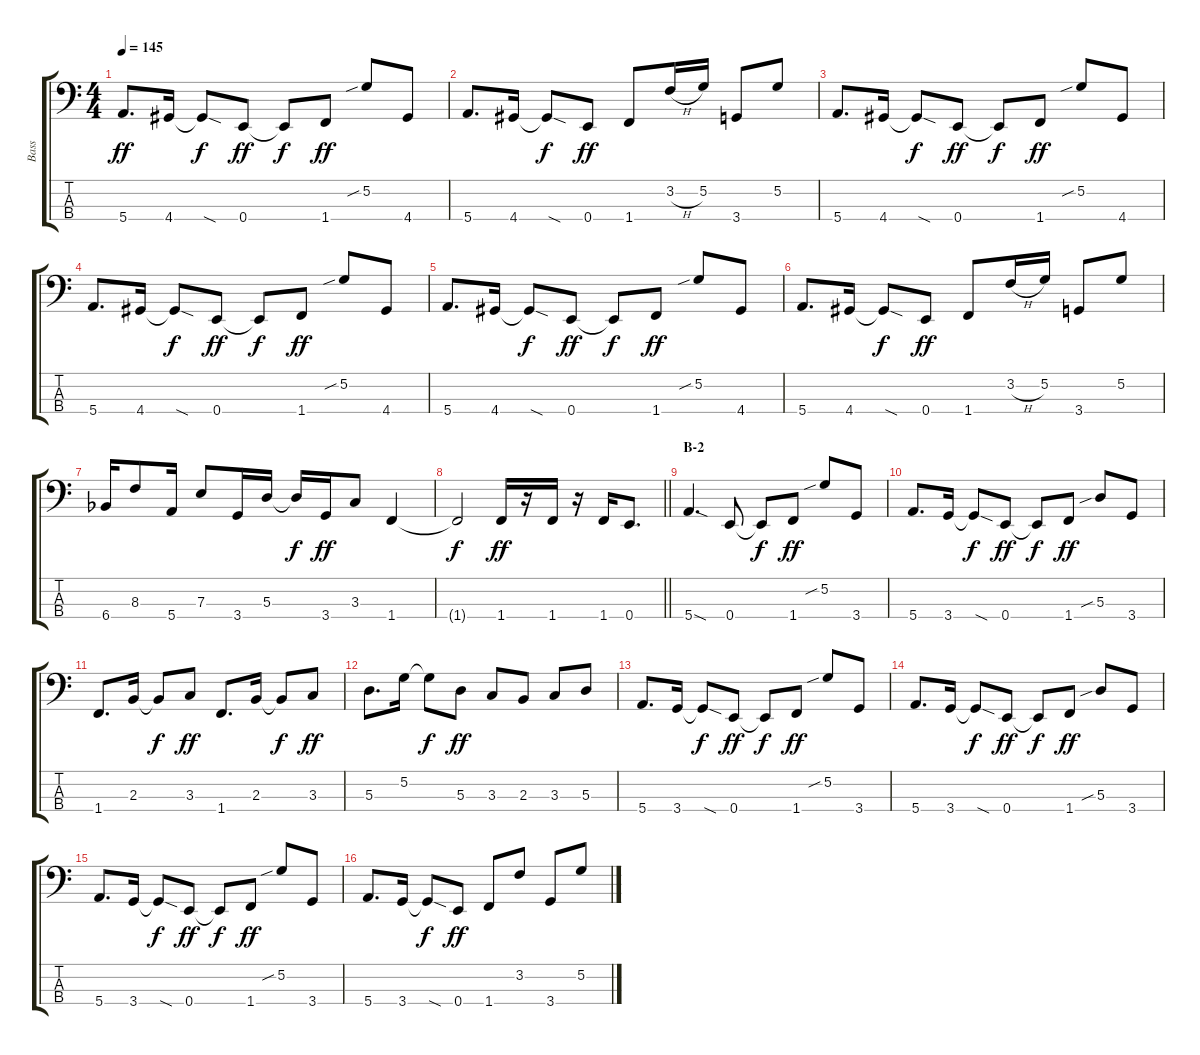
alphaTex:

\track ("Bass" "Bass") {instrument electricbasspick}
\staff {score tabs}
\tuning (G2 D2 A1 E1) {hide}
\ts (4 4)
\tempo 145
\clef f4
\ks c
5.4.8{d dy ff} 4.4.16 4.4{sod t}.8{dy f} 0.4.8{dy ff} 0.4{t}.8{dy f} 1.4.8{dy ff} 5.2{sib}.8 4.4.8 |
5.4.8{d} 4.4.16 4.4{sod t}.8{dy f} 0.4.8{dy ff} 1.4.8 3.2{h}.16 5.2.16 3.4.8 5.2.8 |
5.4.8{d} 4.4.16 4.4{sod t}.8{dy f} 0.4.8{dy ff} 0.4{t}.8{dy f} 1.4.8{dy ff} 5.2{sib}.8 4.4.8 |
5.4.8{d} 4.4.16 4.4{sod t}.8{dy f} 0.4.8{dy ff} 0.4{t}.8{dy f} 1.4.8{dy ff} 5.2{sib}.8 4.4.8 |
5.4.8{d} 4.4.16 4.4{sod t}.8{dy f} 0.4.8{dy ff} 0.4{t}.8{dy f} 1.4.8{dy ff} 5.2{sib}.8 4.4.8 |
5.4.8{d} 4.4.16 4.4{sod t}.8{dy f} 0.4.8{dy ff} 1.4.8 3.2{h}.16 5.2.16 3.4.8 5.2.8 |
6.4{acc b}.16 8.3.8 5.4.16 7.3.8 3.4.16 5.3.16 5.3{t}.16{dy f} 3.4.16{dy ff} 3.3.8 1.4.4 |
\barLineRight lightlight
1.4{t}.2{dy f} 1.4.16{dy ff} r.16 1.4.16 r.16 1.4.16 0.4.8{d} |
\section ("" "B-2")
5.4{sod}.4{d} 0.4.8 0.4{t}.8{dy f} 1.4.8{dy ff} 5.2{sib}.8 3.4.8 |
5.4.8{d} 3.4.16 3.4{sod t}.8{dy f} 0.4.8{dy ff} 0.4{t}.8{dy f} 1.4.8{dy ff} 5.3{sib}.8 3.4.8 |
1.4.8{d} 2.3.16 2.3{t}.8{dy f} 3.3.8{dy ff} 1.4.8{d} 2.3.16 2.3{t}.8{dy f} 3.3.8{dy ff} |
5.3.8{d} 5.2.16 5.2{t}.8{dy f} 5.3.8{dy ff} 3.3.8 2.3.8 3.3.8 5.3.8 |
5.4.8{d} 3.4.16 3.4{sod t}.8{dy f} 0.4.8{dy ff} 0.4{t}.8{dy f} 1.4.8{dy ff} 5.2{sib}.8 3.4.8 |
5.4.8{d} 3.4.16 3.4{sod t}.8{dy f} 0.4.8{dy ff} 0.4{t}.8{dy f} 1.4.8{dy ff} 5.3{sib}.8 3.4.8 |
5.4.8{d} 3.4.16 3.4{sod t}.8{dy f} 0.4.8{dy ff} 0.4{t}.8{dy f} 1.4.8{dy ff} 5.2{sib}.8 3.4.8 |
5.4.8{d} 3.4.16 3.4{sod t}.8{dy f} 0.4.8{dy ff} 1.4.8 3.2.8 3.4.8 5.2.8
